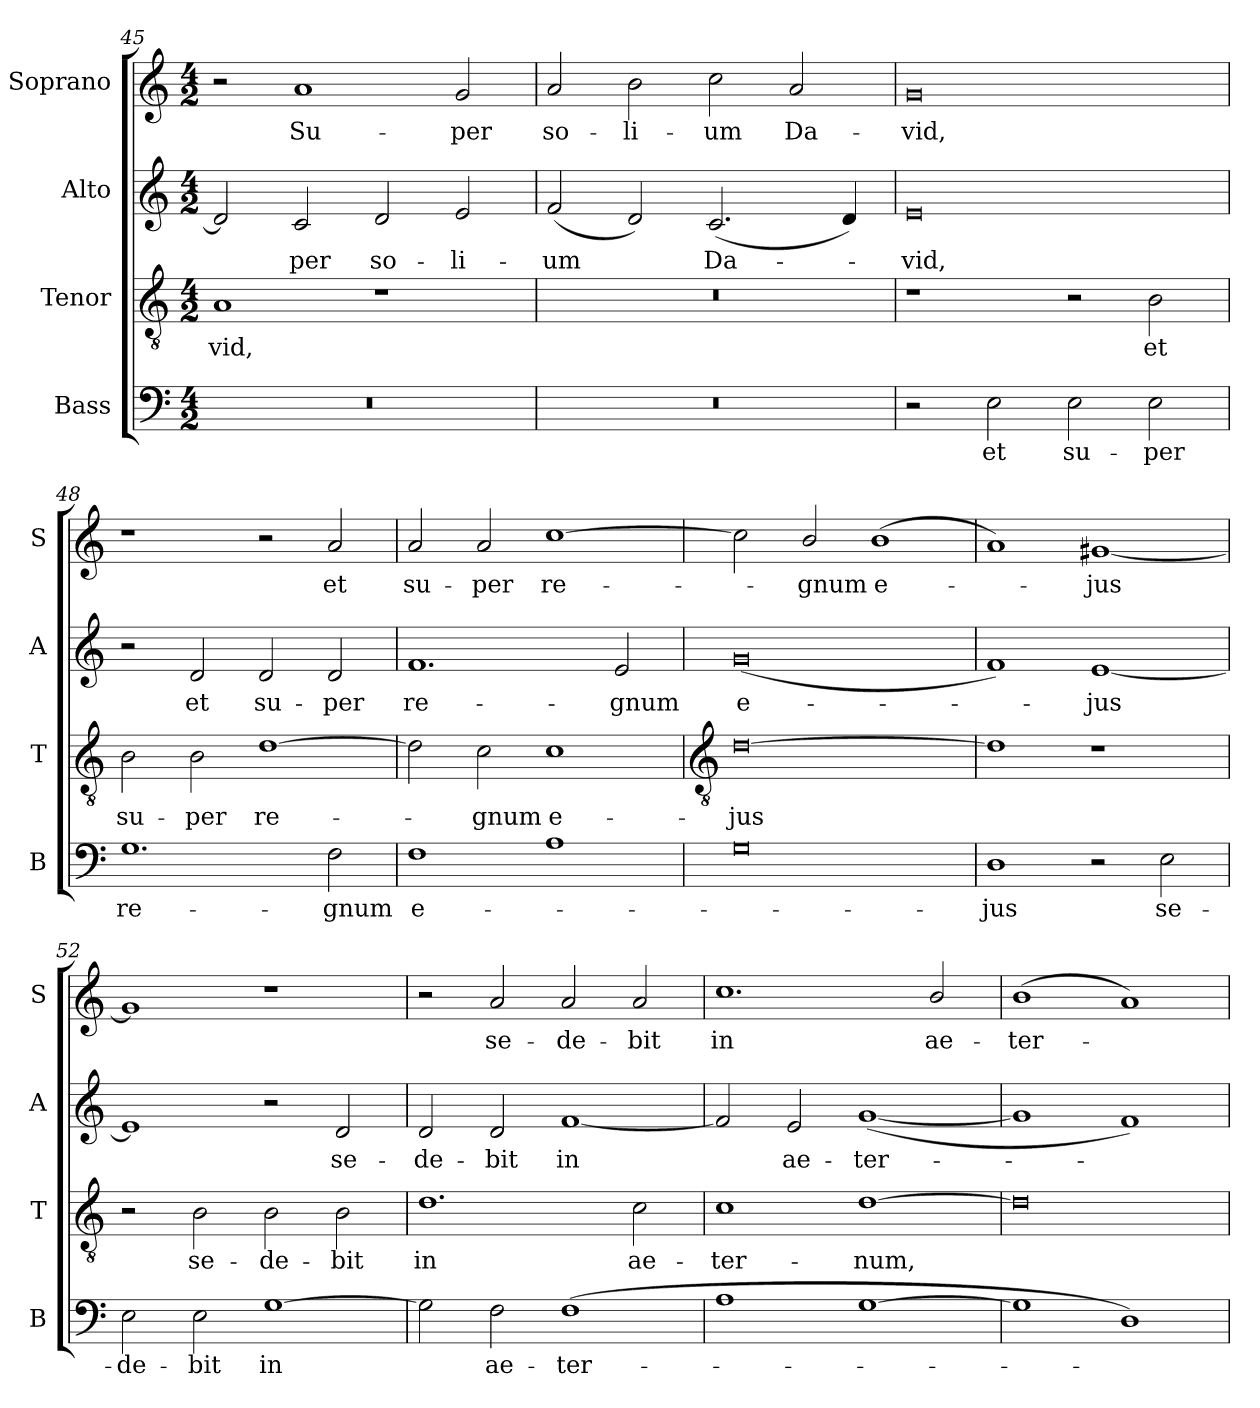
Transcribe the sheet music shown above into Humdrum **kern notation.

**kern	**text	**kern	**text	**kern	**text	**kern	**text
*part4	*part4	*part3	*part3	*part2	*part2	*part1	*part1
*staff4	*staff4	*staff3	*staff3	*staff2	*staff2	*staff1	*staff1
*I"Bass	*	*I"Tenor	*	*I"Alto	*	*I"Soprano	*
*I'B	*	*I'T	*	*I'A	*	*I'S	*
*clefF4	*	*clefGv2	*	*clefG2	*	*clefG2	*
*k[]	*	*k[]	*	*k[]	*	*k[]	*
*C:	*	*C:	*	*C:	*	*C:	*
*M4/2	*	*M4/2	*	*M4/2	*	*M4/2	*
=45	=45	=45	=45	=45	=45	=45	=45
!	!	!	!LO:LY:b	!	!	!	!
0r	.	1A	-vid,	2d]	.	2r	.
!	!	!	!	!	!LO:LY:b	!	!LO:LY:b
.	.	.	.	2c	per	1a	Su-
!	!	!	!	!	!LO:LY:b	!	!
.	.	1r	.	2d	so-	.	.
!	!	!	!	!	!LO:LY:b	!	!LO:LY:b
.	.	.	.	2e	-li-	2g	-per
=46	=46	=46	=46	=46	=46	=46	=46
!	!	!	!	!	!LO:LY:b	!	!LO:LY:b
0r	.	0r	.	(<2f	-um	2a	so-
!	!	!	!	!	!	!	!LO:LY:b
.	.	.	.	2d)	.	2b	-li-
!	!	!	!	!	!LO:LY:b	!	!LO:LY:b
.	.	.	.	(<2.c	Da-	2cc	-um
!	!	!	!	!	!	!	!LO:LY:b
.	.	.	.	.	.	2a	Da-
.	.	.	.	4d)	.	.	.
=47	=47	=47	=47	=47	=47	=47	=47
!	!	!	!	!	!LO:LY:b	!	!LO:LY:b
2r	.	1r	.	0e	vid,	0g	-vid,
!	!LO:LY:b	!	!	!	!	!	!
2E	et	.	.	.	.	.	.
!	!LO:LY:b	!	!	!	!	!	!
2E	su-	2r	.	.	.	.	.
!	!LO:LY:b	!	!LO:LY:b	!	!	!	!
2E	-per	2B	et	.	.	.	.
=48	=48	=48	=48	=48	=48	=48	=48
!	!LO:LY:b	!	!LO:LY:b	!	!	!	!
1.G	re-	2B	su-	2r	.	1r	.
!	!	!	!LO:LY:b	!	!LO:LY:b	!	!
.	.	2B	-per	2d	et	.	.
!	!	!	!LO:LY:b	!	!LO:LY:b	!	!
.	.	[1d	re-	2d	su-	2r	.
!	!LO:LY:b	!	!	!	!LO:LY:b	!	!LO:LY:b
2F	-gnum	.	.	2d	-per	2a	et
=49	=49	=49	=49	=49	=49	=49	=49
!	!LO:LY:b	!	!	!	!LO:LY:b	!	!LO:LY:b
1F	e-	2d]	.	1.f	re-	2a	su-
!	!	!	!LO:LY:b	!	!	!	!LO:LY:b
.	.	2c	gnum	.	.	2a	-per
!	!	!	!LO:LY:b	!	!	!	!LO:LY:b
1A	.	1c	e-	.	.	[1cc	re-
!	!	!	!	!	!LO:LY:b	!	!
.	.	.	.	2e	-gnum	.	.
!!LO:LB:g=z
=50	=50	=50	=50	=50	=50	=50	=50
*	*	*clefGv2	*	*	*	*	*
!	!	!	!LO:LY:b	!	!LO:LY:b	!	!
0G	.	[0d	-jus	(<0g	e-	2cc]	.
!	!	!	!	!	!	!	!LO:LY:b
.	.	.	.	.	.	2b/	gnum
!	!	!	!	!	!	!	!LO:LY:b
.	.	.	.	.	.	(<1b	e-
=51	=51	=51	=51	=51	=51	=51	=51
!	!LO:LY:b	!	!	!	!	!	!
1D	jus	1d]	.	1f)	.	1a)	.
!	!	!	!	!	!LO:LY:b	!	!LO:LY:b
2r	.	1r	.	[1e	jus	[1g#	jus
!	!LO:LY:b	!	!	!	!	!	!
2E	se-	.	.	.	.	.	.
=52	=52	=52	=52	=52	=52	=52	=52
!	!LO:LY:b	!	!	!	!	!	!
2E	-de-	2r	.	1e]	.	1g#]	.
!	!LO:LY:b	!	!LO:LY:b	!	!	!	!
2E	-bit	2B	se-	.	.	.	.
!	!LO:LY:b	!	!LO:LY:b	!	!	!	!
[1G	in	2B	-de-	2r	.	1r	.
!	!	!	!LO:LY:b	!	!LO:LY:b	!	!
.	.	2B	-bit	2d	se-	.	.
=53	=53	=53	=53	=53	=53	=53	=53
!	!	!	!LO:LY:b	!	!LO:LY:b	!	!
2G]	.	1.d	in	2d	-de-	2r	.
!	!LO:LY:b	!	!	!	!LO:LY:b	!	!LO:LY:b
2F	ae-	.	.	2d	-bit	2a	se-
!	!LO:LY:b	!	!	!	!LO:LY:b	!	!LO:LY:b
(>1F	-ter-	.	.	[1f	in	2a	-de-
!	!	!	!LO:LY:b	!	!	!	!LO:LY:b
.	.	2c	ae-	.	.	2a	-bit
=54	=54	=54	=54	=54	=54	=54	=54
!	!	!	!LO:LY:b	!	!	!	!LO:LY:b
1A	.	1c	-ter-	2f]	.	1.cc	in
!	!	!	!	!	!LO:LY:b	!	!
.	.	.	.	2e	ae-	.	.
!	!	!	!LO:LY:b	!	!LO:LY:b	!	!
[1G	.	[1d	-num,	(<[1g	-ter-	.	.
!	!	!	!	!	!	!	!LO:LY:b
.	.	.	.	.	.	2b/	ae-
=55	=55	=55	=55	=55	=55	=55	=55
!	!	!	!	!	!	!	!LO:LY:b
1G]	.	0d]	.	1g]	.	(<1b	-ter-
1D)	.	.	.	1f)	.	1a)	.
=	=	=	=	=	=	=	=
*-	*-	*-	*-	*-	*-	*-	*-
